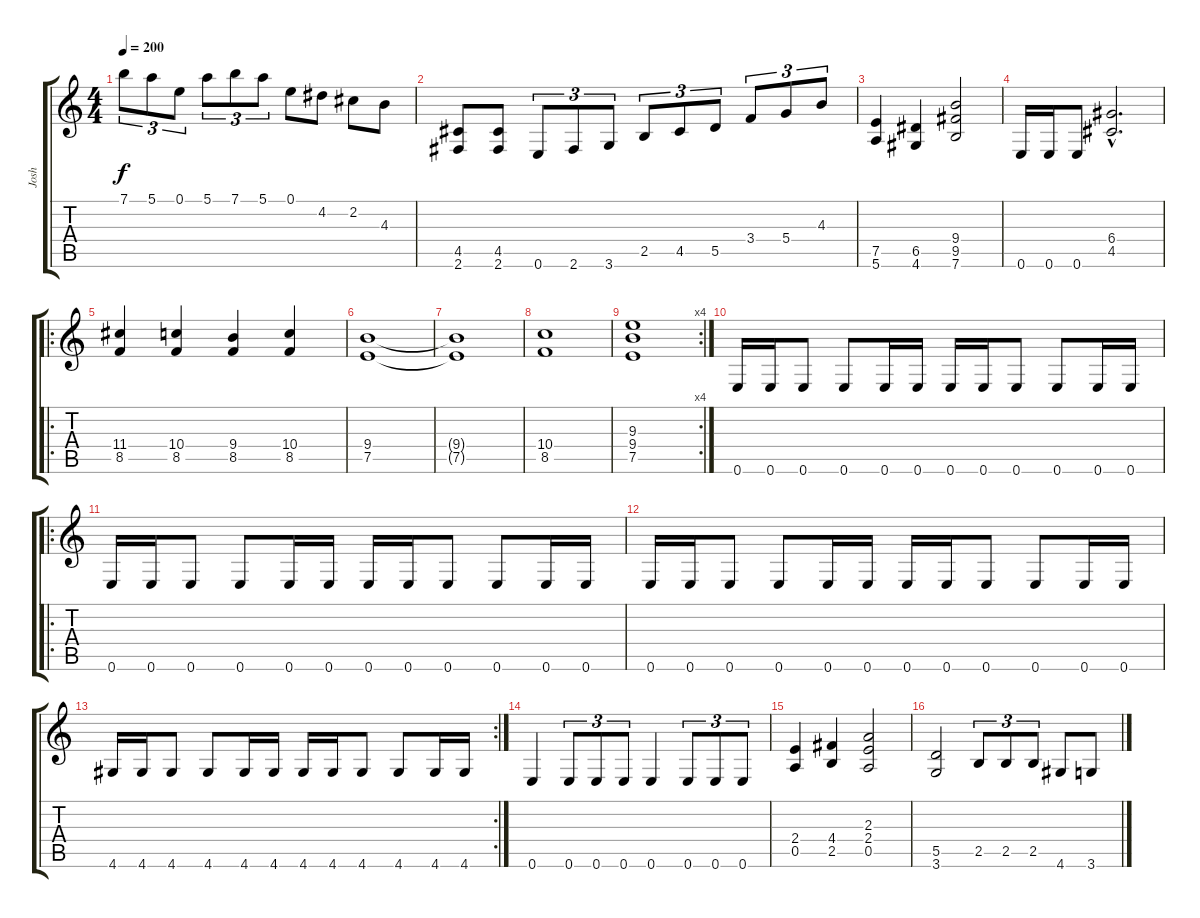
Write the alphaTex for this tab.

\track ("Josh" "Josh") {instrument distortionguitar}
\staff {score tabs}
\tuning (E4 B3 G3 D3 A2 E2) {hide}
\ts (4 4)
\tempo 200
\clef g2
\ks c
7.1.8{tu (3 2) dy f} 5.1.8{tu (3 2)} 0.1.8{tu (3 2)} 5.1.8{tu (3 2)} 7.1.8{tu (3 2)} 5.1.8{tu (3 2)} 0.1.8 4.2.8 2.2.8 4.3.8 |
(4.5 2.6).8 (4.5 2.6).8 0.6.8{tu (3 2)} 2.6.8{tu (3 2)} 3.6.8{tu (3 2)} 2.5.8{tu (3 2)} 4.5.8{tu (3 2)} 5.5.8{tu (3 2)} 3.4.8{tu (3 2)} 5.4.8{tu (3 2)} 4.3.8{tu (3 2)} |
(7.5 5.6).4 (6.5 4.6).4 (9.4 9.5 7.6).2 |
0.6.16 0.6.16 0.6.8 (6.4{hac} 4.5{hac}).2{d} |
\ro
(11.4 8.5).4 (10.4 8.5).4 (9.4 8.5).4 (10.4 8.5).4 |
(9.4 7.5).1 |
(9.4{t} 7.5{t}).1 |
(10.4 8.5).1 |
\rc 4
(9.3 9.4 7.5).1 |
0.6.16 0.6.16 0.6.8 0.6.8 0.6.16 0.6.16 0.6.16 0.6.16 0.6.8 0.6.8 0.6.16 0.6.16 |
\ro
0.6.16 0.6.16 0.6.8 0.6.8 0.6.16 0.6.16 0.6.16 0.6.16 0.6.8 0.6.8 0.6.16 0.6.16 |
0.6.16 0.6.16 0.6.8 0.6.8 0.6.16 0.6.16 0.6.16 0.6.16 0.6.8 0.6.8 0.6.16 0.6.16 |
\rc 2
4.6.16 4.6.16 4.6.8 4.6.8 4.6.16 4.6.16 4.6.16 4.6.16 4.6.8 4.6.8 4.6.16 4.6.16 |
0.6.4 0.6.8{tu (3 2)} 0.6.8{tu (3 2)} 0.6.8{tu (3 2)} 0.6.4 0.6.8{tu (3 2)} 0.6.8{tu (3 2)} 0.6.8{tu (3 2)} |
(2.4 0.5).4 (4.4 2.5).4 (2.3 2.4 0.5).2 |
(5.5 3.6).2 2.5.8{tu (3 2)} 2.5.8{tu (3 2)} 2.5.8{tu (3 2)} 4.6.8 3.6.8
